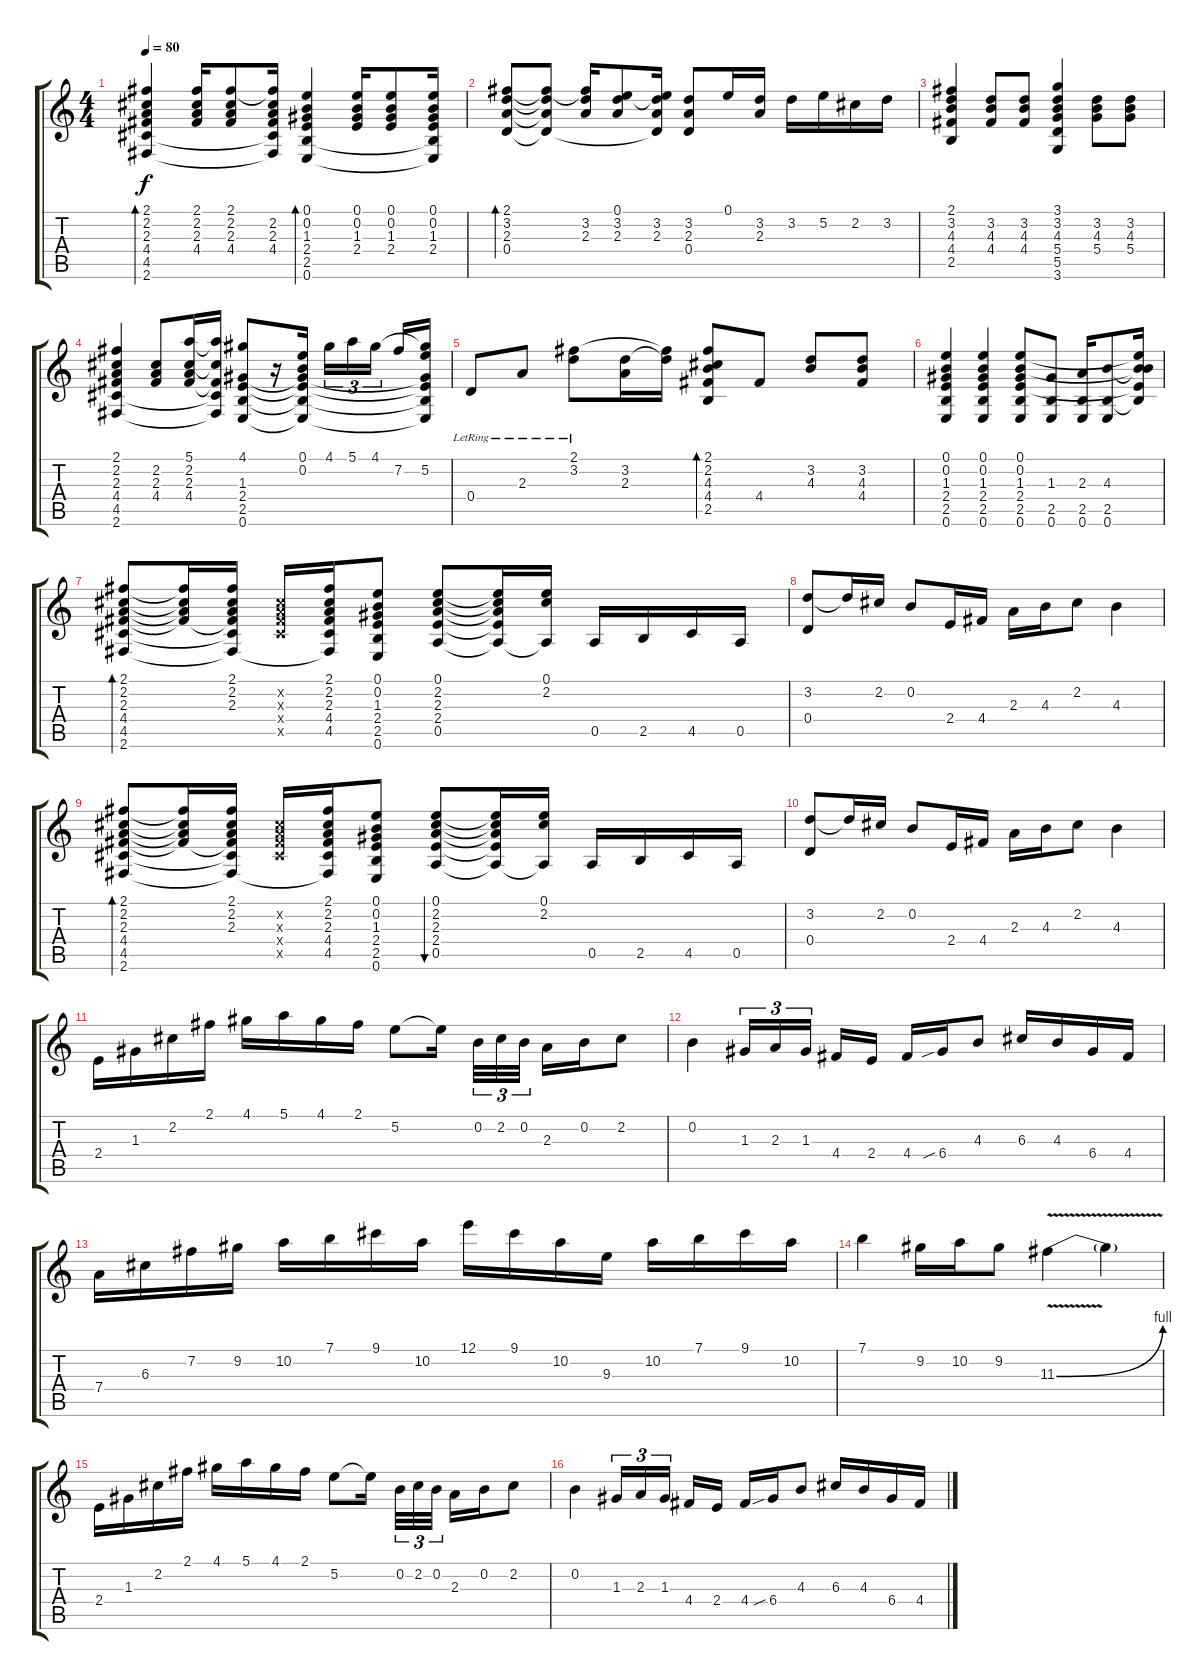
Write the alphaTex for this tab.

\track (" " " ") {instrument acousticguitarnylon}
\staff {score tabs}
\tuning (E4 B3 G3 D3 A2 E2) {hide}
\ts (4 4)
\tempo 80
\clef g2
\ks c
(2.1 2.2 2.3 4.4 4.5 2.6).4{bd 60 dy f} (2.1 2.2 2.3 4.4).16 (2.1 2.2 2.3 4.4).8 (2.1{t} 2.2 2.3 4.4 4.5{t} 2.6{t}).16 (0.1 0.2 1.3 2.4 2.5 0.6).4{bd 60} (0.1 0.2 1.3 2.4).16 (0.1 0.2 1.3 2.4).8 (0.1 0.2 1.3 2.4 2.5{t} 0.6{t}).16 |
(2.1 3.2 2.3 0.4).8{bd 60} (2.1{t} 3.2{t} 2.3{t} 0.4{t}).8 (2.1{t} 3.2 2.3).16 (0.1 3.2 2.3).8 (0.1{t} 3.2 2.3 0.4{t}).16 (3.2 2.3 0.4).8 0.1.16 (3.2 2.3).16 3.2.16 5.2.16 2.2.16 3.2.16 |
(2.1 3.2 4.3 4.4 2.5).4 (3.2 4.3 4.4).8 (3.2 4.3 4.4).8 (3.1 3.2 4.3 5.4 5.5 3.6).4 (3.2 4.3 5.4).8 (3.2 4.3 5.4).8 |
(2.1 2.2 2.3 4.4 4.5 2.6).4 (2.2 2.3 4.4).8 (5.1 2.2 2.3 4.4).16 (5.1{t} 2.2{t} 4.4{t} 4.5{t} 2.6{t}).16 (4.1 1.3 2.4 2.5 0.6).8 r.16 (0.1 0.2 1.3{t} 2.4{t} 2.5{t} 0.6{t}).16 4.1.16{tu (3 2)} 5.1.16{tu (3 2)} 4.1.16{tu (3 2)} 7.2.16 (4.1{t} 5.2 1.3{t} 2.4{t} 2.5{t} 0.6{t}).16 |
0.4{lr}.8 2.3{lr}.8 (2.1{lr} 3.2{lr}).8 (3.2 2.3).16 (2.1{t} 3.2{t}).16 (2.1 2.2 4.3 4.4 2.5).8{bd 60} 4.4.8 (3.2 4.3).8 (3.2 4.3 4.4).8 |
(0.1 0.2 1.3 2.4 2.5 0.6).4 (0.1 0.2 1.3 2.4 2.5 0.6).4 (0.1 0.2 1.3 2.4 2.5 0.6).8 (1.3 2.5 0.6).8 (2.3 2.5 0.6).16 (4.3 2.5 0.6).8 (0.1{t} 0.2{t} 4.3{t} 2.4{t} 2.5{t}).16 |
(2.1 2.2 2.3 4.4 4.5 2.6).8{bd 60} (2.1{t} 2.2{t} 2.3{t} 4.4{t}).16 (2.1 2.2 2.3 4.4{t} 4.5{t} 2.6{t}).16 (2.2{x} 2.3{x} 4.4{x} 4.5{x}).16 (2.1 2.2 2.3 4.4 4.5 2.6{t}).16 (0.1 0.2 1.3 2.4 2.5 0.6).8 (0.1 2.2 2.3 2.4 0.5).8 (0.1{t} 2.2{t} 2.3{t} 2.4{t} 0.5{t}).16 (0.1 2.2 0.5{t}).16 0.5.16 2.5.16 4.5.16 0.5.16 |
(3.2 0.4).8 3.2{t}.16 2.2.16 0.2.8 2.4.16 4.4.16 2.3.16 4.3.16 2.2.8 4.3.4 |
(2.1 2.2 2.3 4.4 4.5 2.6).8{bd 60} (2.1{t} 2.2{t} 2.3{t} 4.4{t}).16 (2.1 2.2 2.3 4.4{t} 4.5{t} 2.6{t}).16 (2.2{x} 2.3{x} 4.4{x} 4.5{x}).16 (2.1 2.2 2.3 4.4 4.5 2.6{t}).16 (0.1 0.2 1.3 2.4 2.5 0.6).8 (0.1 2.2 2.3 2.4 0.5).8{bu 480} (0.1{t} 2.2{t} 2.3{t} 2.4{t} 0.5{t}).16 (0.1 2.2 0.5{t}).16 0.5.16 2.5.16 4.5.16 0.5.16 |
(3.2 0.4).8 3.2{t}.16 2.2.16 0.2.8 2.4.16 4.4.16 2.3.16 4.3.16 2.2.8 4.3.4 |
2.4.16 1.3.16 2.2.16 2.1.16 4.1.16 5.1.16 4.1.16 2.1.16 5.2.8 5.2{t}.16 0.2.32{tu (3 2)} 2.2.32{tu (3 2)} 0.2.32{tu (3 2)} 2.3.16 0.2.16 2.2.8 |
0.2.4 1.3.16{tu (3 2)} 2.3.16{tu (3 2)} 1.3.16{tu (3 2)} 4.4.16 2.4.16 4.4.16 6.4{sib}.16 4.3.8 6.3.16 4.3.16 6.4.16 4.4.16 |
7.4.16 6.3.16 7.2.16 9.2.16 10.2.16 7.1.16 9.1.16 10.2.16 12.1.16 9.1.16 10.2.16 9.3.16 10.2.16 7.1.16 9.1.16 10.2.16 |
7.1.4 9.2.16 10.2.16 9.2.8 11.3{be (bend 0 0 60 4) v}.4 11.3{t}.4 |
2.4.16 1.3.16 2.2.16 2.1.16 4.1.16 5.1.16 4.1.16 2.1.16 5.2.8 5.2{t}.16 0.2.32{tu (3 2)} 2.2.32{tu (3 2)} 0.2.32{tu (3 2)} 2.3.16 0.2.16 2.2.8 |
0.2.4 1.3.16{tu (3 2)} 2.3.16{tu (3 2)} 1.3.16{tu (3 2)} 4.4.16 2.4.16 4.4.16 6.4{sib}.16 4.3.8 6.3.16 4.3.16 6.4.16 4.4.16
